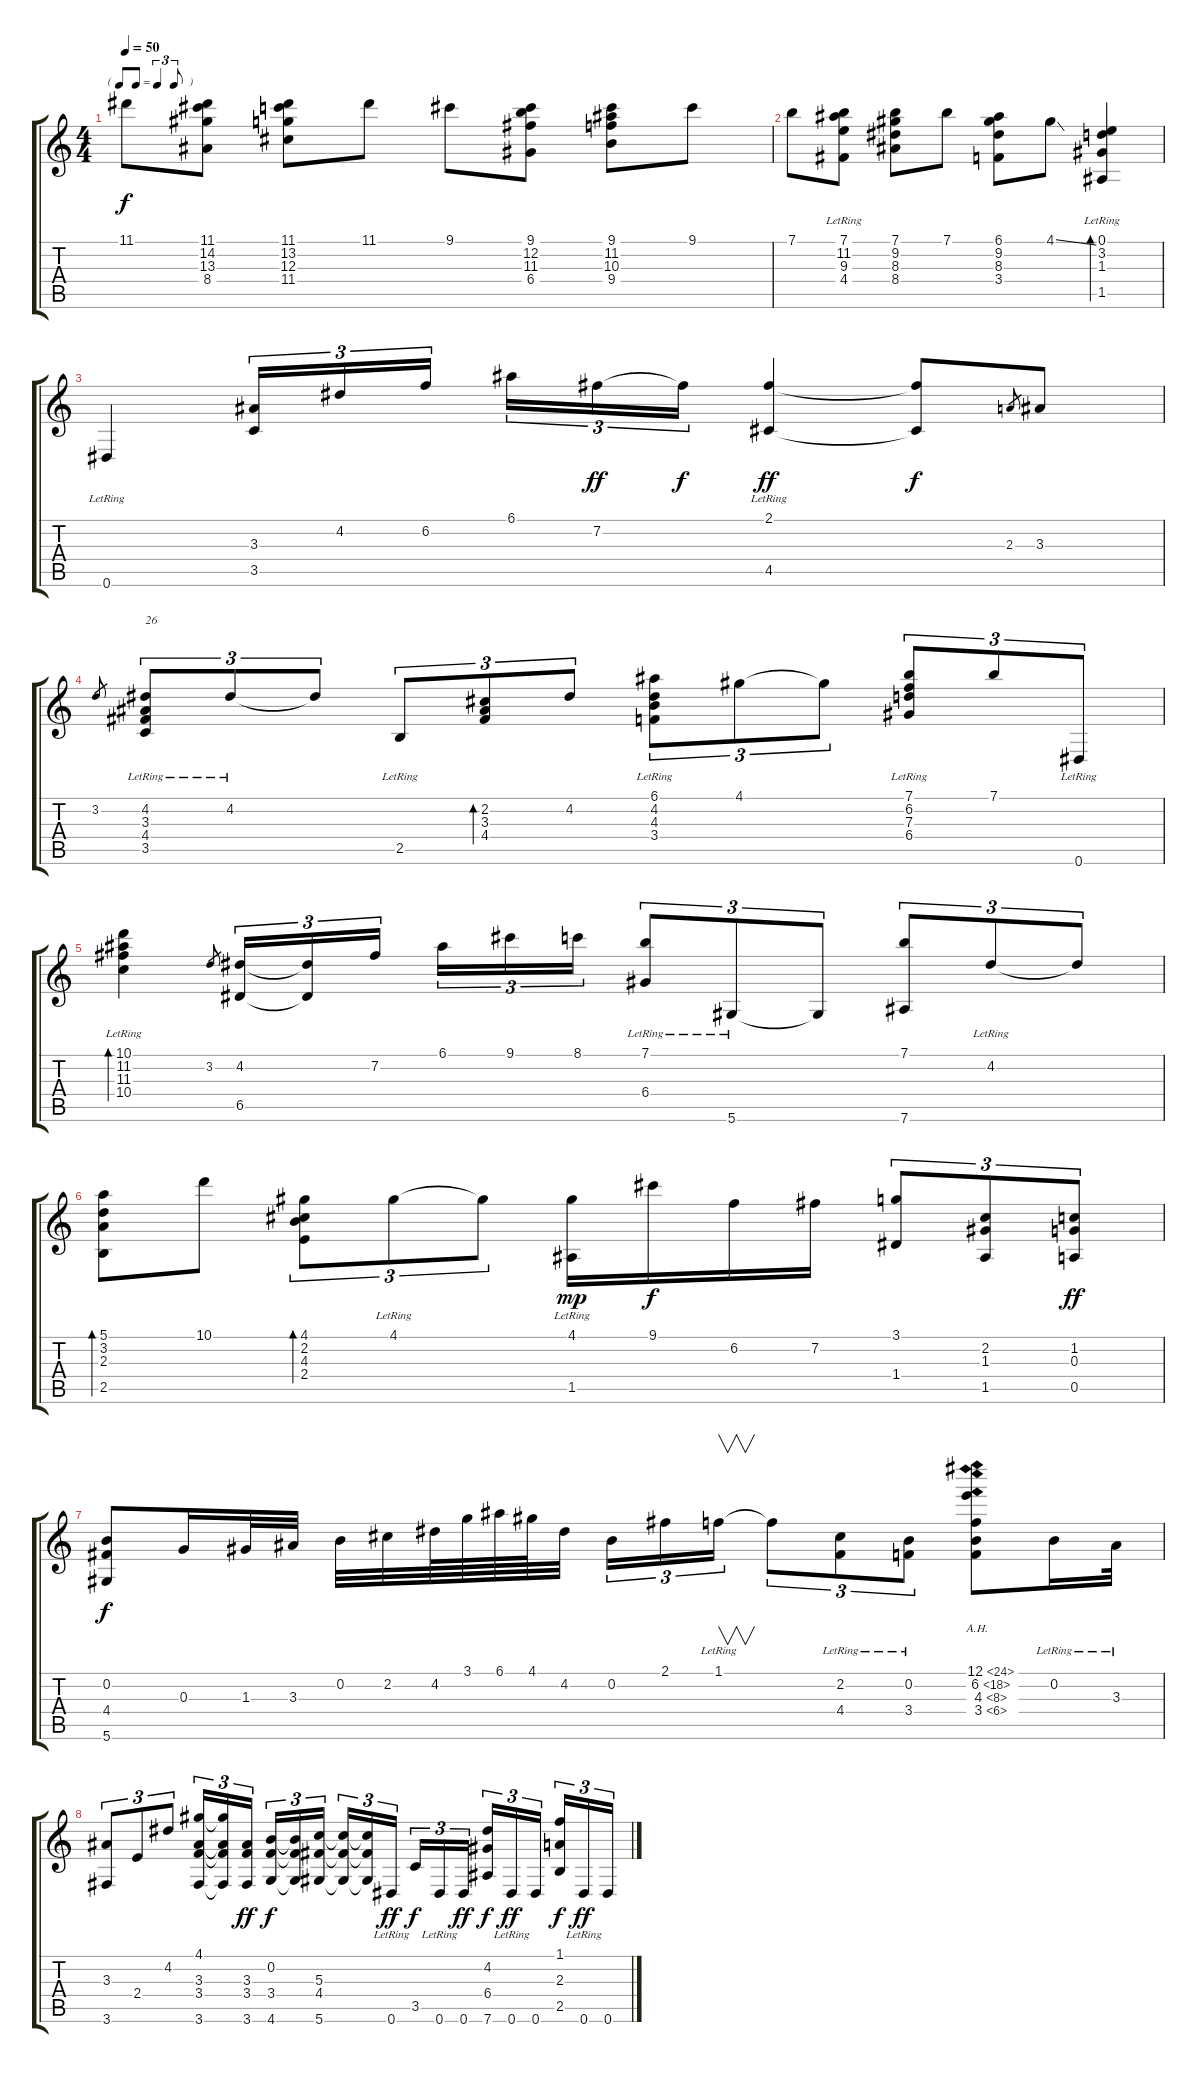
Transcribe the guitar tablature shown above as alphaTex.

\track "" {instrument acousticbass}
\staff {score tabs}
\tuning (E4 B3 G3 D3 A2 Eb2) {hide}
\ts (4 4)
\tf triplet8th
\tempo 50
\clef g2
\ks c
11.1.8{dy f} (11.1 14.2 13.3 8.4).8 (11.1 13.2 12.3 11.4).8 11.1.8 9.1.8 (9.1 12.2 11.3 6.4).8 (9.1 11.2 10.3 9.4).8 9.1.8 |
7.1.8 (7.1 11.2 9.3 4.4{lr}).8 (7.1 9.2 8.3 8.4).8 7.1.8 (6.1 9.2 8.3 3.4).8 4.1{ss}.8 (0.1 3.2 1.3 1.5{lr}).4{bd 120} |
0.6{lr}.4 (3.3 3.5).16{tu (3 2)} 4.2.16{tu (3 2)} 6.2.16{tu (3 2)} 6.1.16{tu (3 2)} 7.2.16{tu (3 2) dy ff} 7.2{t}.16{tu (3 2) dy f} (2.1{lr} 4.5{lr}).4{dy ff} (2.1{t} 4.5{t}).8{dy f} 2.3.8{gr} 3.3.8 |
3.2.8{gr} (4.2 3.3 4.4 3.5{lr}).8{tu (3 2) txt "26"} 4.2{lr}.8{tu (3 2)} 4.2{t}.8{tu (3 2)} 2.5{lr}.8{tu (3 2)} (2.2 3.3 4.4).8{tu (3 2) bd 120} 4.2.8{tu (3 2)} (6.1 4.2 4.3 3.4{lr}).8{tu (3 2)} 4.1.8{tu (3 2)} 4.1{t}.8{tu (3 2)} (7.1 6.2 7.3 6.4{lr}).8{tu (3 2)} 7.1.8{tu (3 2)} 0.6{lr}.8{tu (3 2)} |
(10.1 11.2 11.3 10.4{lr}).4{bd 120} 3.2.8{gr} (4.2 6.5).16{tu (3 2)} (4.2{t} 6.5{t}).16{tu (3 2)} 7.2.16{tu (3 2)} 6.1.16{tu (3 2)} 9.1.16{tu (3 2)} 8.1.16{tu (3 2)} (7.1{lr} 6.4).8{tu (3 2)} 5.6{lr}.8{tu (3 2)} 5.6{t}.8{tu (3 2)} (7.1 7.6).8{tu (3 2)} 4.2{lr}.8{tu (3 2)} 4.2{t}.8{tu (3 2)} |
(5.1 3.2 2.3 2.5).8{bd 120} 10.1.8 (4.1 2.2 4.3 2.4).8{tu (3 2) bd 120} 4.1{lr}.8{tu (3 2)} 4.1{t}.8{tu (3 2)} (4.1 1.5{lr}).16{dy mp} 9.1.16{dy f} 6.2.16 7.2.16 (3.1 1.4).8{tu (3 2)} (2.2 1.3 1.5).8{tu (3 2)} (1.2 0.3 0.5).8{tu (3 2) dy ff} |
(0.2 4.4 5.6).8{dy f} 0.3.16 1.3.32 3.3.32 0.2.32 2.2.32 4.2.64 3.1.64 6.1.64 4.1.64 4.2.32 0.2.16{tu (3 2)} 2.1.16{tu (3 2)} 1.1{lr}.16{v tu (3 2)} 1.1{t}.8{tu (3 2)} (2.2 4.4{lr}).8{tu (3 2)} (0.2 3.4{lr}).8{tu (3 2)} (12.1{ah 12} 6.2{ah 12} 4.3{ah 4} 3.4{ah 3}).8 0.2{lr}.16 3.3{lr}.32 |
(3.3 3.6).8{tu (3 2)} 2.4.8{tu (3 2)} 4.2.8{tu (3 2)} (4.1 3.3 3.4 3.6).16{tu (3 2)} (4.1{t} 3.3{t} 3.4{t} 3.6{t}).16{tu (3 2)} (3.3 3.4 3.6).16{tu (3 2) dy ff} (0.2 3.4 4.6).16{tu (3 2) dy f} (0.2{t} 3.4{t} 4.6{t}).16{tu (3 2)} (5.3 4.4 5.6).16{tu (3 2)} (5.3{t} 4.4{t} 5.6{t}).16{tu (3 2)} (5.3{t} 4.4{t} 5.6{t}).16{tu (3 2)} 0.6{lr}.16{tu (3 2) dy ff} 3.5.16{tu (3 2) dy f} 0.6{lr}.16{tu (3 2)} 0.6.16{tu (3 2) dy ff} (4.2 6.4 7.6).16{tu (3 2) dy f} 0.6{lr}.16{tu (3 2) dy ff} 0.6.16{tu (3 2)} (1.1 2.3 2.5).16{tu (3 2) dy f} 0.6{lr}.16{tu (3 2) dy ff} 0.6.16{tu (3 2)}
